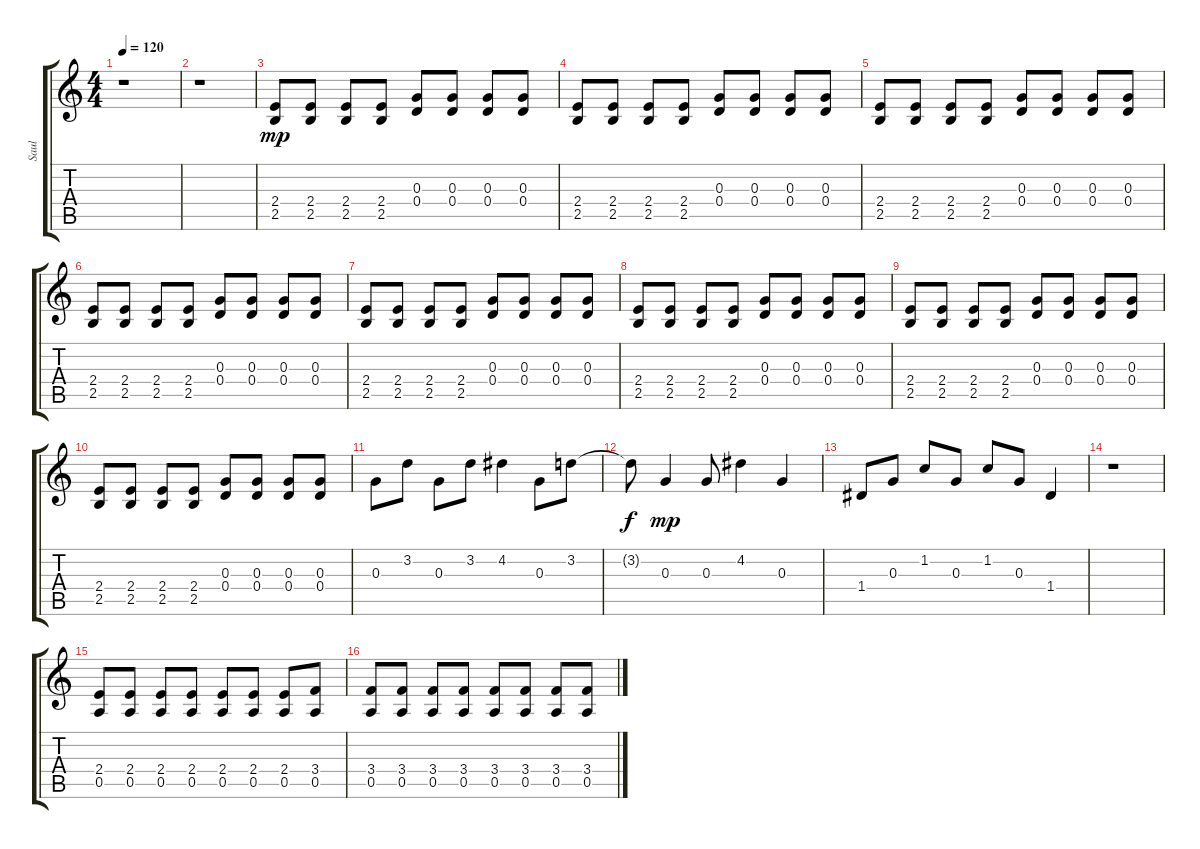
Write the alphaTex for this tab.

\track ("Saul" "Saul") {instrument electricguitarclean}
\staff {score tabs}
\tuning (E4 B3 G3 D3 A2 E2) {hide}
\ts (4 4)
\tempo 120
\clef g2
\ks c
r.1{dy mp} |
r.1 |
(2.4 2.5).8{instrument electricguitarmuted} (2.4 2.5).8 (2.4 2.5).8 (2.4 2.5).8 (0.3 0.4).8 (0.3 0.4).8 (0.3 0.4).8 (0.3 0.4).8 |
(2.4 2.5).8 (2.4 2.5).8 (2.4 2.5).8 (2.4 2.5).8 (0.3 0.4).8 (0.3 0.4).8 (0.3 0.4).8 (0.3 0.4).8 |
(2.4 2.5).8 (2.4 2.5).8 (2.4 2.5).8 (2.4 2.5).8 (0.3 0.4).8 (0.3 0.4).8 (0.3 0.4).8 (0.3 0.4).8 |
(2.4 2.5).8 (2.4 2.5).8 (2.4 2.5).8 (2.4 2.5).8 (0.3 0.4).8 (0.3 0.4).8 (0.3 0.4).8 (0.3 0.4).8 |
(2.4 2.5).8 (2.4 2.5).8 (2.4 2.5).8 (2.4 2.5).8 (0.3 0.4).8 (0.3 0.4).8 (0.3 0.4).8 (0.3 0.4).8 |
(2.4 2.5).8 (2.4 2.5).8 (2.4 2.5).8 (2.4 2.5).8 (0.3 0.4).8 (0.3 0.4).8 (0.3 0.4).8 (0.3 0.4).8 |
(2.4 2.5).8 (2.4 2.5).8 (2.4 2.5).8 (2.4 2.5).8 (0.3 0.4).8 (0.3 0.4).8 (0.3 0.4).8 (0.3 0.4).8 |
(2.4 2.5).8 (2.4 2.5).8 (2.4 2.5).8 (2.4 2.5).8 (0.3 0.4).8 (0.3 0.4).8 (0.3 0.4).8 (0.3 0.4).8 |
0.3.8 3.2.8 0.3.8 3.2.8 4.2.4 0.3.8 3.2.8 |
3.2{t}.8{dy f} 0.3.4{dy mp} 0.3.8 4.2.4 0.3.4 |
1.4.8 0.3.8 1.2.8 0.3.8 1.2.8 0.3.8 1.4.4 |
r.1 |
(2.4 0.5).8{instrument overdrivenguitar} (2.4 0.5).8 (2.4 0.5).8 (2.4 0.5).8 (2.4 0.5).8 (2.4 0.5).8 (2.4 0.5).8 (3.4 0.5).8 |
(3.4 0.5).8 (3.4 0.5).8 (3.4 0.5).8 (3.4 0.5).8 (3.4 0.5).8 (3.4 0.5).8 (3.4 0.5).8 (3.4 0.5).8
